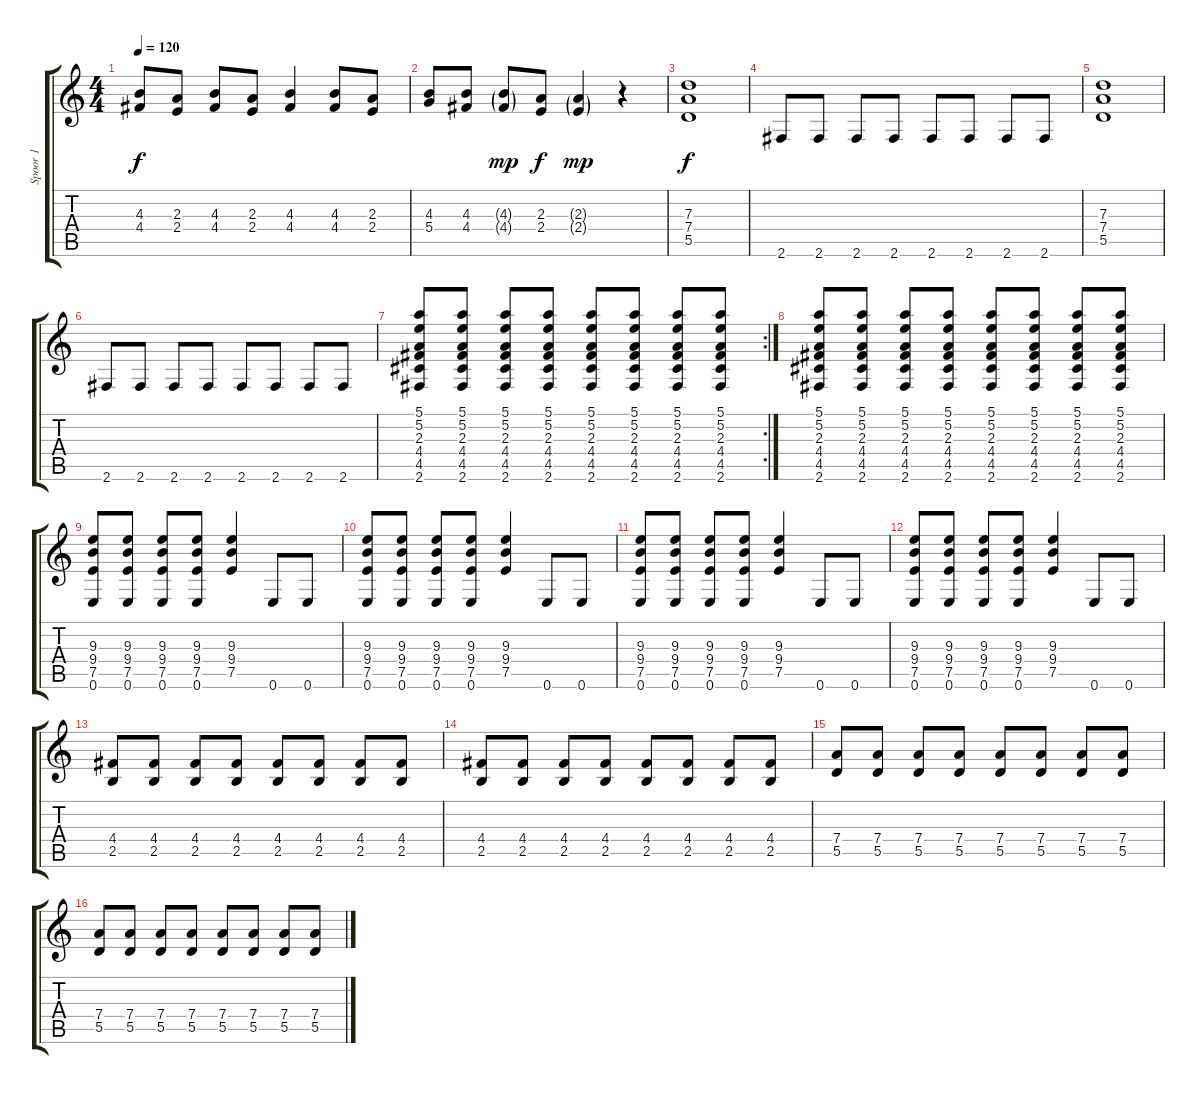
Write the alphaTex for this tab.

\track ("Spoor 1" "Spoor 1") {instrument distortionguitar}
\staff {score tabs}
\tuning (E4 B3 G3 D3 A2 E2) {hide}
\ts (4 4)
\tempo 120
\clef g2
\ks c
(4.3 4.4).8{dy f} (2.3 2.4).8 (4.3 4.4).8 (2.3 2.4).8 (4.3 4.4).4 (4.3 4.4).8 (2.3 2.4).8 |
(4.3 5.4).8 (4.3 4.4).8 (4.3{g} 4.4{g}).8{dy mp} (2.3 2.4).8{dy f} (2.3{g} 2.4{g}).4{dy mp} r.4 |
(7.3 7.4 5.5).1{dy f} |
2.6.8 2.6.8 2.6.8 2.6.8 2.6.8 2.6.8 2.6.8 2.6.8 |
(7.3 7.4 5.5).1 |
2.6.8 2.6.8 2.6.8 2.6.8 2.6.8 2.6.8 2.6.8 2.6.8 |
\rc 2
(5.1 5.2 2.3 4.4 4.5 2.6).8 (5.1 5.2 2.3 4.4 4.5 2.6).8 (5.1 5.2 2.3 4.4 4.5 2.6).8 (5.1 5.2 2.3 4.4 4.5 2.6).8 (5.1 5.2 2.3 4.4 4.5 2.6).8 (5.1 5.2 2.3 4.4 4.5 2.6).8 (5.1 5.2 2.3 4.4 4.5 2.6).8 (5.1 5.2 2.3 4.4 4.5 2.6).8 |
(5.1 5.2 2.3 4.4 4.5 2.6).8 (5.1 5.2 2.3 4.4 4.5 2.6).8 (5.1 5.2 2.3 4.4 4.5 2.6).8 (5.1 5.2 2.3 4.4 4.5 2.6).8 (5.1 5.2 2.3 4.4 4.5 2.6).8 (5.1 5.2 2.3 4.4 4.5 2.6).8 (5.1 5.2 2.3 4.4 4.5 2.6).8 (5.1 5.2 2.3 4.4 4.5 2.6).8 |
(9.3 9.4 7.5 0.6).8 (9.3 9.4 7.5 0.6).8 (9.3 9.4 7.5 0.6).8 (9.3 9.4 7.5 0.6).8 (9.3 9.4 7.5).4 0.6.8 0.6.8 |
(9.3 9.4 7.5 0.6).8 (9.3 9.4 7.5 0.6).8 (9.3 9.4 7.5 0.6).8 (9.3 9.4 7.5 0.6).8 (9.3 9.4 7.5).4 0.6.8 0.6.8 |
(9.3 9.4 7.5 0.6).8 (9.3 9.4 7.5 0.6).8 (9.3 9.4 7.5 0.6).8 (9.3 9.4 7.5 0.6).8 (9.3 9.4 7.5).4 0.6.8 0.6.8 |
(9.3 9.4 7.5 0.6).8 (9.3 9.4 7.5 0.6).8 (9.3 9.4 7.5 0.6).8 (9.3 9.4 7.5 0.6).8 (9.3 9.4 7.5).4 0.6.8 0.6.8 |
(4.4 2.5).8 (4.4 2.5).8 (4.4 2.5).8 (4.4 2.5).8 (4.4 2.5).8 (4.4 2.5).8 (4.4 2.5).8 (4.4 2.5).8 |
(4.4 2.5).8 (4.4 2.5).8 (4.4 2.5).8 (4.4 2.5).8 (4.4 2.5).8 (4.4 2.5).8 (4.4 2.5).8 (4.4 2.5).8 |
(7.4 5.5).8 (7.4 5.5).8 (7.4 5.5).8 (7.4 5.5).8 (7.4 5.5).8 (7.4 5.5).8 (7.4 5.5).8 (7.4 5.5).8 |
(7.4 5.5).8 (7.4 5.5).8 (7.4 5.5).8 (7.4 5.5).8 (7.4 5.5).8 (7.4 5.5).8 (7.4 5.5).8 (7.4 5.5).8
